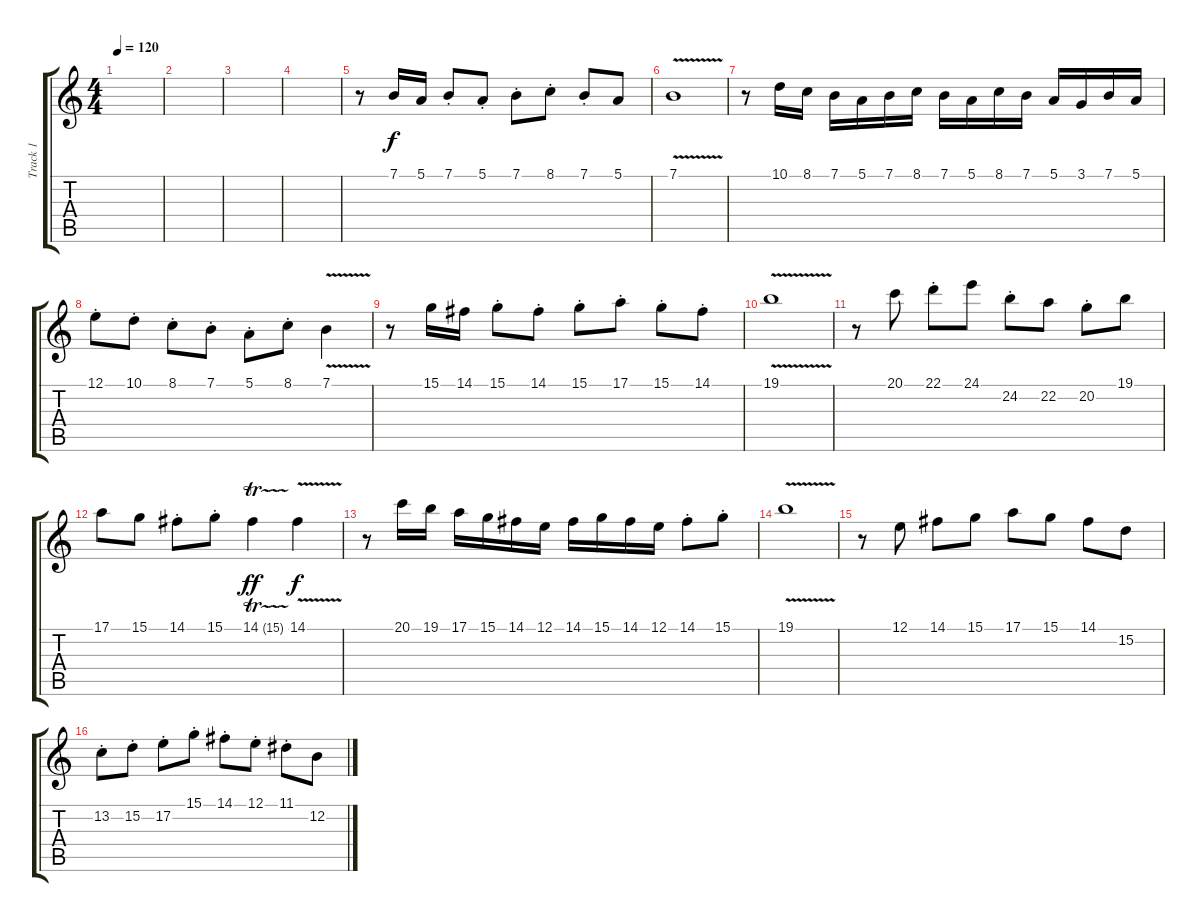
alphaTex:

\track ("Track 1" "Track 1") {instrument flute}
\staff {score tabs}
\tuning (E4 B3 G3 D3 A2 E2) {hide}
\ts (4 4)
\tempo 120
\clef g2
\ks c
|
|
|
|
r.8 7.1.16 5.1.16 7.1{st}.8 5.1{st}.8 7.1{st}.8 8.1{st}.8 7.1{st}.8 5.1.8 |
7.1{v}.1 |
r.8 10.1.16 8.1.16 7.1.16 5.1.16 7.1.16 8.1.16 7.1.16 5.1.16 8.1.16 7.1.16 5.1.16 3.1.16 7.1.16 5.1.16 |
12.1{st}.8 10.1{st}.8 8.1{st}.8 7.1{st}.8 5.1{st}.8 8.1{st}.8 7.1{v}.4 |
r.8 15.1.16 14.1.16 15.1{st}.8 14.1{st}.8 15.1{st}.8 17.1{st}.8 15.1{st}.8 14.1{st}.8 |
19.1{v}.1 |
r.8 20.1.8 22.1{st}.8 24.1.8 24.2{st}.8 22.2.8 20.2{st}.8 19.1.8 |
17.1.8 15.1.8 14.1{st}.8 15.1{st}.8 14.1{tr (15 32)}.4{dy ff} 14.1{v}.4{dy f} |
r.8 20.1.16 19.1.16 17.1.16 15.1.16 14.1.16 12.1.16 14.1.16 15.1.16 14.1.16 12.1.16 14.1{st}.8 15.1{st}.8 |
19.1{v}.1 |
r.8 12.1.8 14.1.8 15.1.8 17.1.8 15.1.8 14.1.8 15.2.8 |
13.2{st}.8 15.2{st}.8 17.2{st}.8 15.1{st}.8 14.1{st}.8 12.1{st}.8 11.1{st}.8 12.2.8
